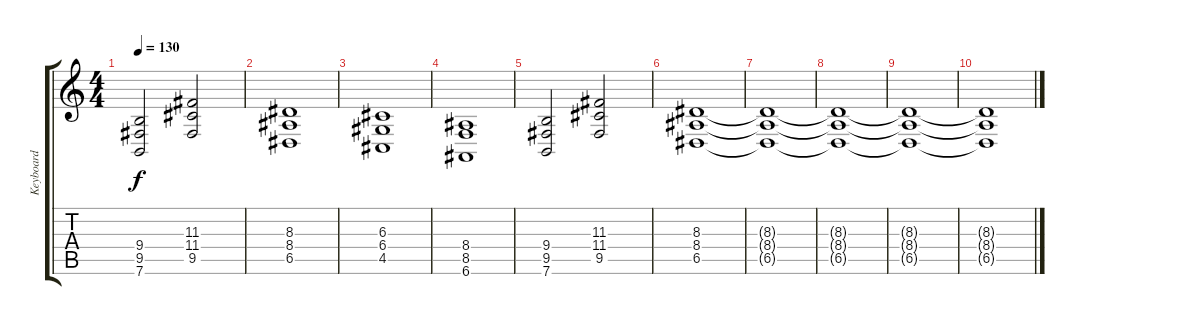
\track ("Keyboard" "Keyboard") {instrument stringensemble1}
\staff {score tabs}
\tuning (E4 B3 G3 D3 A2 E2) {hide}
\ts (4 4)
\tempo 130
\clef g2
\ks c
(9.4 9.5 7.6).2{dy f} (11.3 11.4 9.5).2 |
(8.3 8.4 6.5).1 |
(6.3 6.4 4.5).1 |
(8.4 8.5 6.6).1 |
(9.4 9.5 7.6).2 (11.3 11.4 9.5).2 |
(8.3 8.4 6.5).1 |
(8.3{t} 8.4{t} 6.5{t}).1 |
(8.3{t} 8.4{t} 6.5{t}).1 |
(8.3{t} 8.4{t} 6.5{t}).1 |
(8.3{t} 8.4{t} 6.5{t}).1
